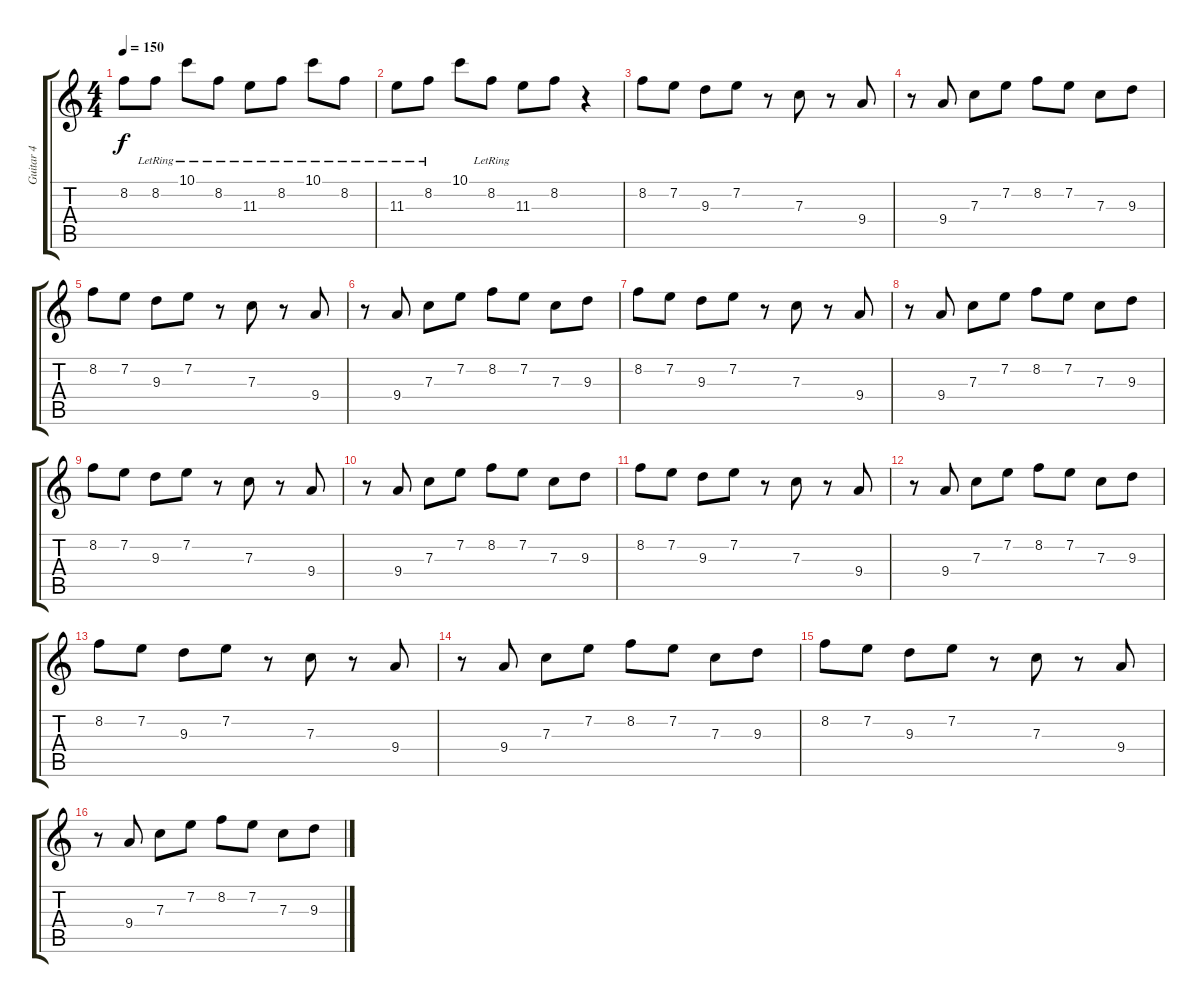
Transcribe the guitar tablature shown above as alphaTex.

\track ("Guitar 4" "Guitar 4") {instrument distortionguitar}
\staff {score tabs}
\tuning (D4 A3 F3 C3 G2 D2) {hide}
\ts (4 4)
\tempo 150
\clef g2
\ks c
8.2{t}.8{dy f} 8.2{lr}.8 10.1{lr}.8 8.2{lr}.8 11.3{lr}.8 8.2{lr}.8 10.1{lr}.8 8.2{lr}.8 |
11.3{lr}.8 8.2{lr}.8 10.1.8 8.2{lr}.8 11.3.8 8.2.8 r.4 |
8.2.8 7.2.8 9.3.8 7.2.8 r.8 7.3.8 r.8 9.4.8 |
r.8 9.4.8 7.3.8 7.2.8 8.2.8 7.2.8 7.3.8 9.3.8 |
8.2.8 7.2.8 9.3.8 7.2.8 r.8 7.3.8 r.8 9.4.8 |
r.8 9.4.8 7.3.8 7.2.8 8.2.8 7.2.8 7.3.8 9.3.8 |
8.2.8 7.2.8 9.3.8 7.2.8 r.8 7.3.8 r.8 9.4.8 |
r.8 9.4.8 7.3.8 7.2.8 8.2.8 7.2.8 7.3.8 9.3.8 |
8.2.8 7.2.8 9.3.8 7.2.8 r.8 7.3.8 r.8 9.4.8 |
r.8 9.4.8 7.3.8 7.2.8 8.2.8 7.2.8 7.3.8 9.3.8 |
8.2.8 7.2.8 9.3.8 7.2.8 r.8 7.3.8 r.8 9.4.8 |
r.8 9.4.8 7.3.8 7.2.8 8.2.8 7.2.8 7.3.8 9.3.8 |
8.2.8 7.2.8 9.3.8 7.2.8 r.8 7.3.8 r.8 9.4.8 |
r.8 9.4.8 7.3.8 7.2.8 8.2.8 7.2.8 7.3.8 9.3.8 |
8.2.8 7.2.8 9.3.8 7.2.8 r.8 7.3.8 r.8 9.4.8 |
r.8 9.4.8 7.3.8 7.2.8 8.2.8 7.2.8 7.3.8 9.3.8
